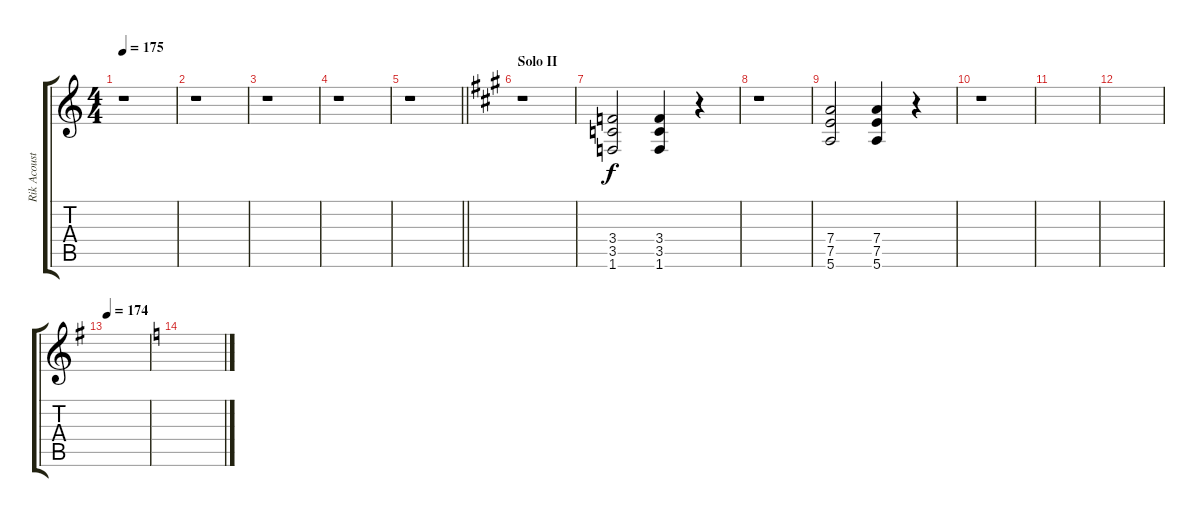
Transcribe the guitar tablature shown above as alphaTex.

\track ("Rik Acoustic (Lead)" "Rik Acoust") {instrument electricguitarjazz}
\staff {score tabs}
\tuning (E4 B3 G3 D3 A2 E2) {hide}
\ts (4 4)
\tempo 175
\clef g2
\ks c
r.1{dy fff} |
r.1 |
r.1 |
r.1 |
\barLineRight lightlight
r.1 |
\section ("" "Solo II")
\ks a
r.1 |
(3.4 3.5 1.6).2{dy f} (3.4 3.5 1.6).4 r.4 |
r.1 |
(7.4 7.5 5.6).2{volume 13} (7.4 7.5 5.6).4 r.4 |
r.1 |
|
|
\tempo 174
\ks g
|
\ks c
